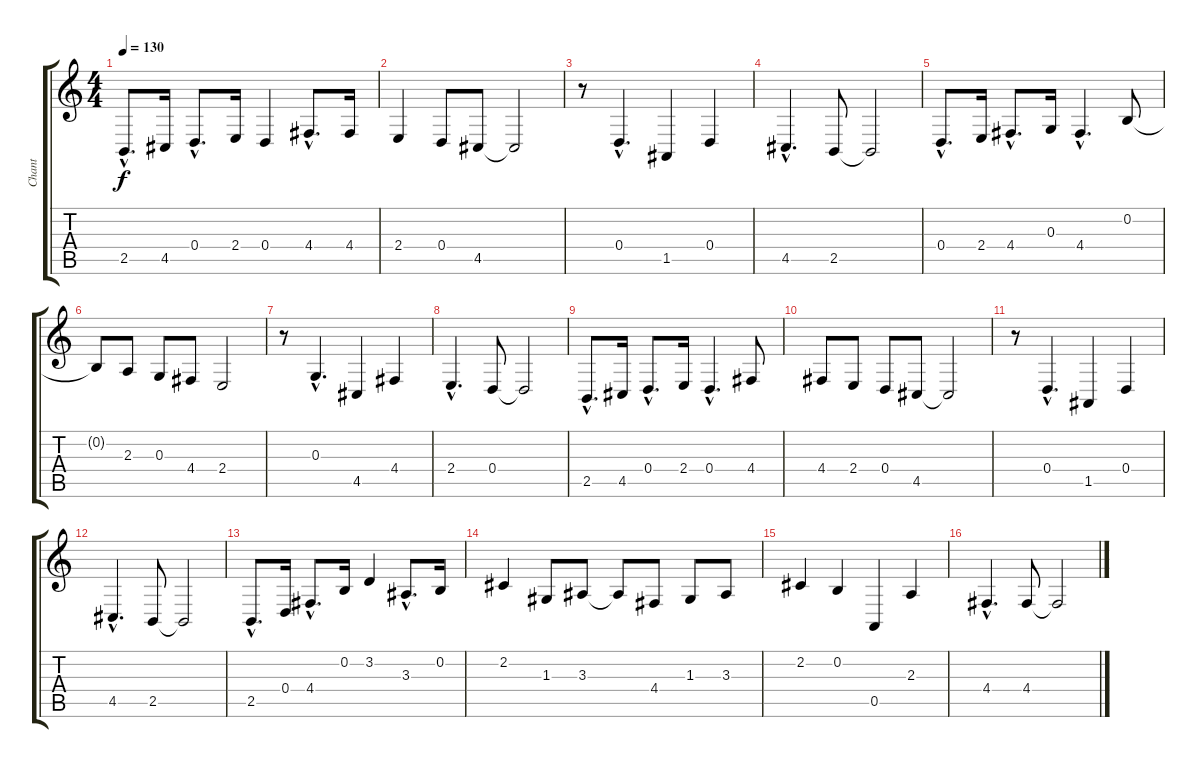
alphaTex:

\track ("Chant" "Chant") {instrument panflute}
\staff {score tabs}
\tuning (E4 B3 G3 D3 A2 E2) {hide}
\ts (4 4)
\tempo 130
\clef g2
\ks c
2.5{hac}.8{d dy f} 4.5.16 0.4{hac}.8{d} 2.4.16 0.4.4 4.4{hac}.8{d} 4.4.16 |
2.4.4 0.4.8 4.5.8 4.5{t}.2 |
r.8 0.4{hac}.4{d} 1.5.4 0.4.4 |
4.5{hac}.4{d} 2.5.8 2.5{t}.2 |
0.4{hac}.8{d} 2.4.16 4.4{hac}.8{d} 0.3.16 4.4{hac}.4{d} 0.2.8 |
0.2{t}.8 2.3.8 0.3.8 4.4.8 2.4.2 |
r.8 0.3{hac}.4{d} 4.5.4 4.4.4 |
2.4{hac}.4{d} 0.4.8 0.4{t}.2 |
2.5{hac}.8{d} 4.5.16 0.4{hac}.8{d} 2.4.16 0.4{hac}.4{d} 4.4.8 |
4.4.8 2.4.8 0.4.8 4.5.8 4.5{t}.2 |
r.8 0.4{hac}.4{d} 1.5.4 0.4.4 |
4.5{hac}.4{d} 2.5.8 2.5{t}.2 |
2.5{hac}.8{d} 0.4.16 4.4{hac}.8{d} 0.2.16 3.2.4 3.3{hac}.8{d} 0.2.16 |
2.2.4 1.3.8 3.3.8 3.3{t}.8 4.4.8 1.3.8 3.3.8 |
2.2.4 0.2.4 0.5.4 2.3.4 |
4.4{hac}.4{d} 4.4.8 4.4{t}.2
